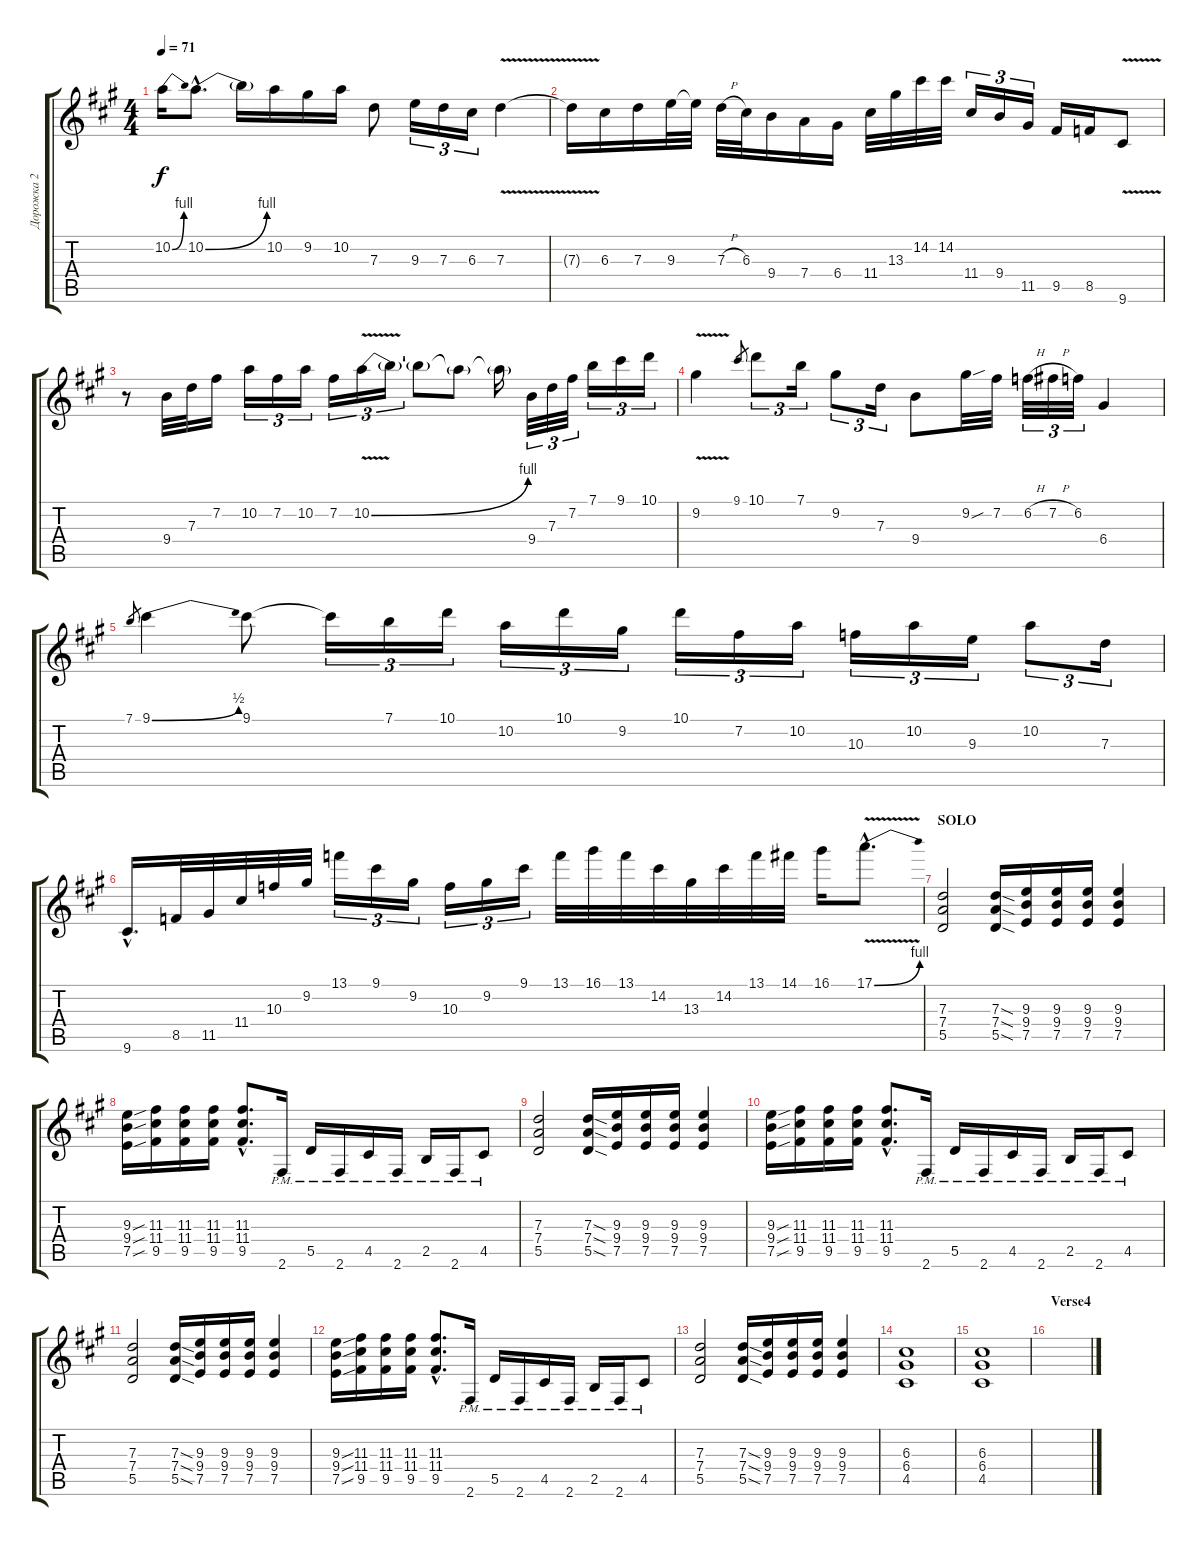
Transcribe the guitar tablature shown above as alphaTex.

\track ("Дорожка 2" "Дорожка 2") {instrument distortionguitar}
\staff {score tabs}
\tuning (E4 B3 G3 D3 A2 E2) {hide}
\ts (4 4)
\tempo 71
\clef g2
\ks f#minor
10.2{be (bend 0 0 60 4)}.16{dy f} 10.2{be (bend 0 0 60 4) hac}.8{d} 10.2{t}.16 10.2.16 9.2.16 10.2.16 7.3.8 9.3.16{tu (3 2)} 7.3.16{tu (3 2)} 6.3.16{tu (3 2)} 7.3{v}.4 |
7.3{t}.16 6.3.16 7.3.16 9.3.32 9.3{t}.32 7.3{h}.32 6.3.32 9.4.16 7.4.16 6.4.16 11.4.32 13.3.32 14.2.32 14.2.32 11.4.16{tu (3 2)} 9.4.16{tu (3 2)} 11.5.16{tu (3 2)} 9.5.16 8.5.16 9.6{v}.8 |
r.8 9.4.32 7.3.32 7.2.16 10.2.16{tu (3 2)} 7.2.16{tu (3 2)} 10.2.16{tu (3 2)} 7.2.16{tu (3 2)} 10.2{be (bend 0 0 60 4) v}.16{tu (3 2)} 10.2{t}.16{tu (3 2)} 10.2{t}.8 10.2{t}.8 10.2{t}.16 9.4.32{tu (3 2)} 7.3.32{tu (3 2)} 7.2.32{tu (3 2)} 7.1.16{tu (3 2)} 9.1.16{tu (3 2)} 10.1.16{tu (3 2)} |
9.2{v}.4 9.1.8{gr} 10.1.8{tu (3 2)} 7.1.16{tu (3 2)} 9.2.8{tu (3 2)} 7.3.16{tu (3 2)} 9.4.8 9.2{sou}.32 7.2.32 6.2{h}.32{tu (3 2)} 7.2{h}.32{tu (3 2)} 6.2.32{tu (3 2)} 6.4.4 |
7.1.8{gr} 9.1{be (bend 0 0 60 2)}.4 9.1.8 9.1{t}.16{tu (3 2)} 7.1.16{tu (3 2)} 10.1.16{tu (3 2)} 10.2.16{tu (3 2)} 10.1.16{tu (3 2)} 9.2.16{tu (3 2)} 10.1.16{tu (3 2)} 7.2.16{tu (3 2)} 10.2.16{tu (3 2)} 10.3.16{tu (3 2)} 10.2.16{tu (3 2)} 9.3.16{tu (3 2)} 10.2.8{tu (3 2)} 7.3.16{tu (3 2)} |
9.6{hac}.16{d} 8.5.32 11.5.32 11.4.32 10.3.32 9.2.32 13.1.16{tu (3 2)} 9.1.16{tu (3 2)} 9.2.16{tu (3 2)} 10.3.16{tu (3 2)} 9.2.16{tu (3 2)} 9.1.16{tu (3 2)} 13.1.32 16.1.32 13.1.32 14.2.32 13.3.32 14.2.32 13.1.32 14.1.32 16.1.16 17.1{be (bend 0 0 60 4) v hac}.8{d} |
\section ("" "SOLO")
(7.3 7.4 5.5).2 (7.3{sod} 7.4{sod} 5.5{sod}).16 (9.3 9.4 7.5).16 (9.3 9.4 7.5).16 (9.3 9.4 7.5).16 (9.3 9.4 7.5).4 |
(9.3{sou} 9.4{sou} 7.5{sou}).16 (11.3 11.4 9.5).16 (11.3 11.4 9.5).16 (11.3 11.4 9.5).16 (11.3{hac} 11.4{hac} 9.5{hac}).8{d} 2.6{pm}.16 5.5{pm}.16 2.6{pm}.16 4.5{pm}.16 2.6{pm}.16 2.5{pm}.16 2.6{pm}.16 4.5{pm}.8 |
(7.3 7.4 5.5).2 (7.3{sod} 7.4{sod} 5.5{sod}).16 (9.3 9.4 7.5).16 (9.3 9.4 7.5).16 (9.3 9.4 7.5).16 (9.3 9.4 7.5).4 |
(9.3{sou} 9.4{sou} 7.5{sou}).16 (11.3 11.4 9.5).16 (11.3 11.4 9.5).16 (11.3 11.4 9.5).16 (11.3{hac} 11.4{hac} 9.5{hac}).8{d} 2.6{pm}.16 5.5{pm}.16 2.6{pm}.16 4.5{pm}.16 2.6{pm}.16 2.5{pm}.16 2.6{pm}.16 4.5{pm}.8 |
(7.3 7.4 5.5).2 (7.3{sod} 7.4{sod} 5.5{sod}).16 (9.3 9.4 7.5).16 (9.3 9.4 7.5).16 (9.3 9.4 7.5).16 (9.3 9.4 7.5).4 |
(9.3{sou} 9.4{sou} 7.5{sou}).16 (11.3 11.4 9.5).16 (11.3 11.4 9.5).16 (11.3 11.4 9.5).16 (11.3{hac} 11.4{hac} 9.5{hac}).8{d} 2.6{pm}.16 5.5{pm}.16 2.6{pm}.16 4.5{pm}.16 2.6{pm}.16 2.5{pm}.16 2.6{pm}.16 4.5{pm}.8 |
(7.3 7.4 5.5).2 (7.3{sod} 7.4{sod} 5.5{sod}).16 (9.3 9.4 7.5).16 (9.3 9.4 7.5).16 (9.3 9.4 7.5).16 (9.3 9.4 7.5).4 |
(6.3 6.4 4.5).1 |
(6.3 6.4 4.5).1 |
\section ("" "Verse4")
